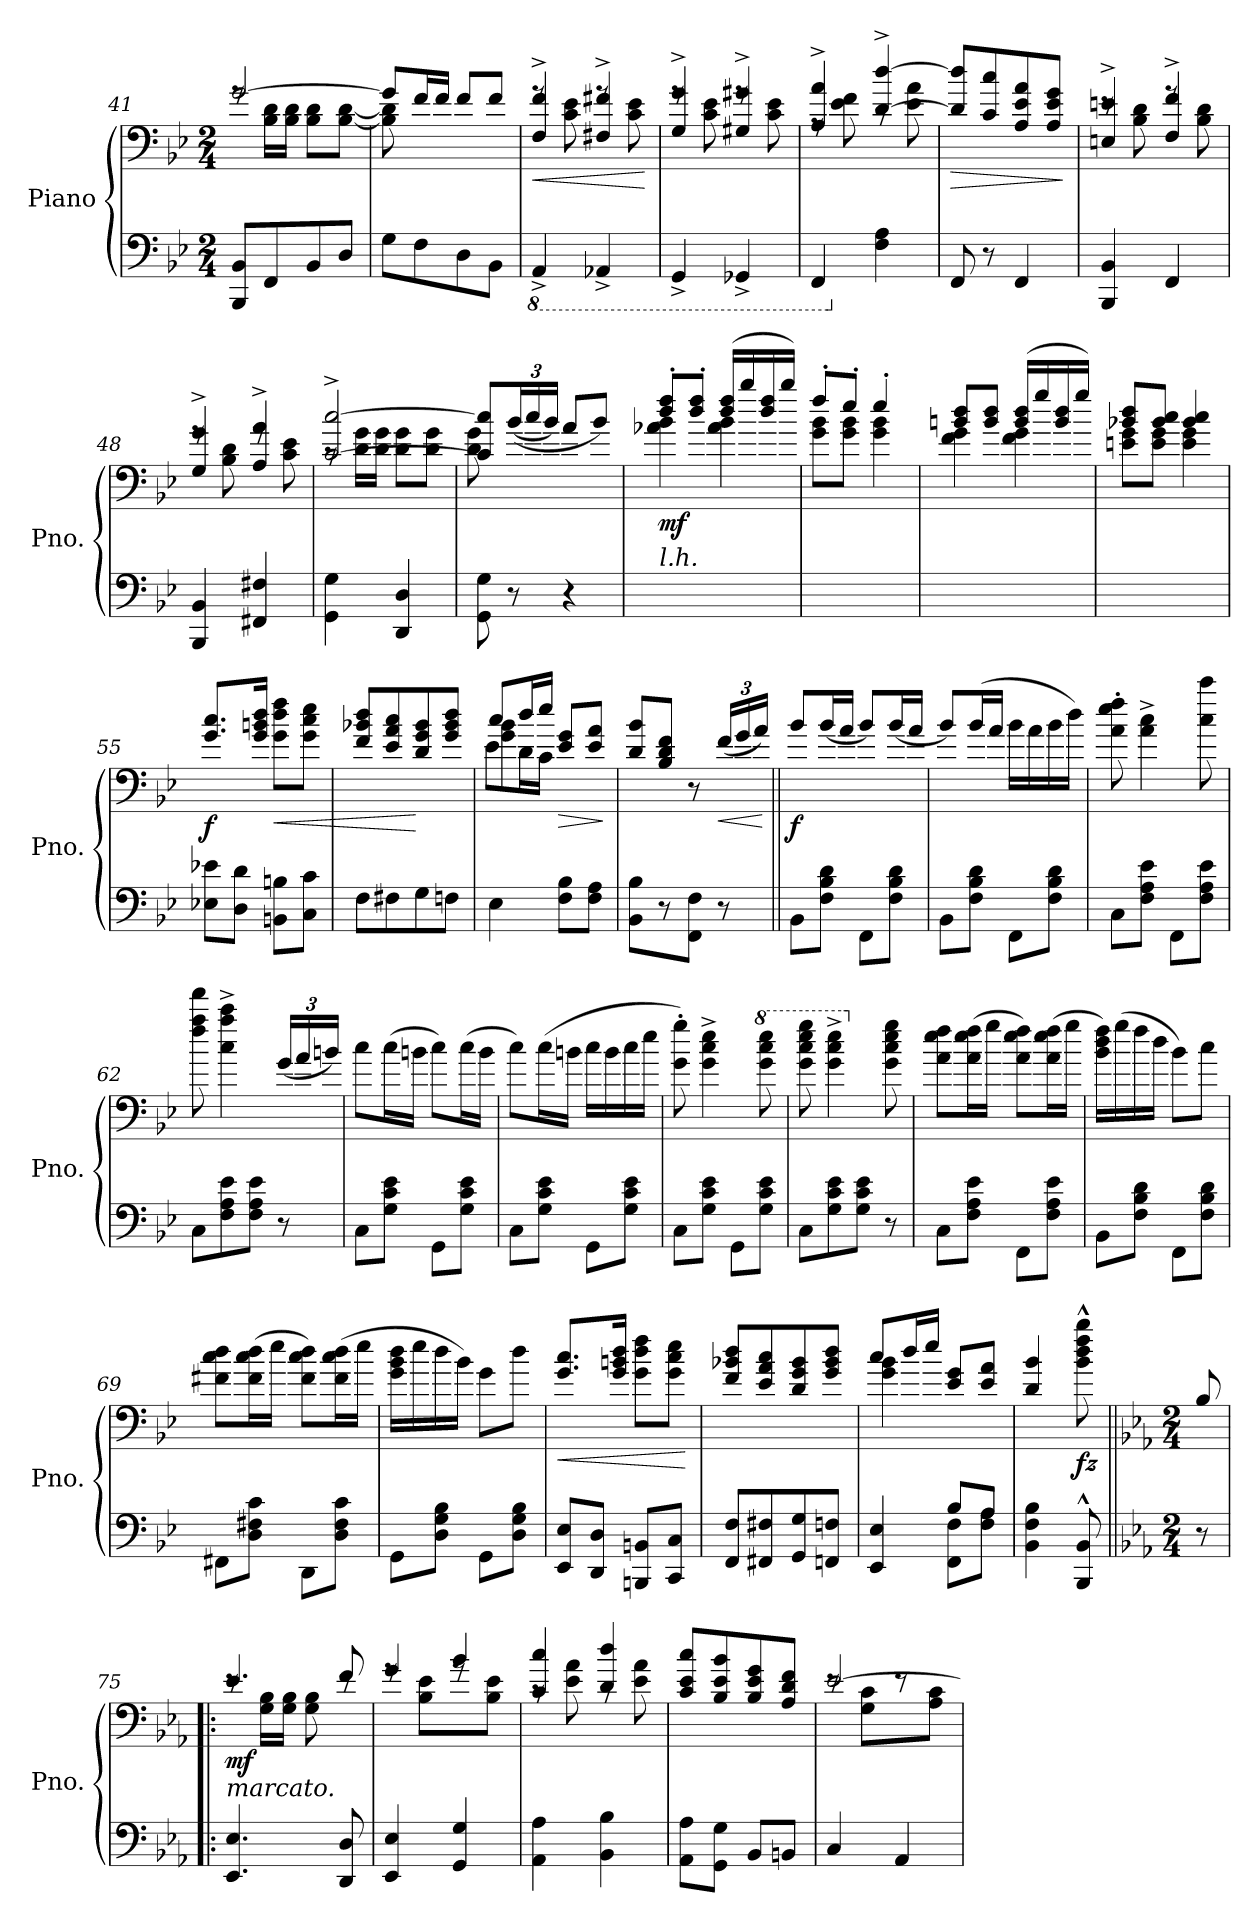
**kern	**kern	**dynam
*part1	*part1	*part1
*staff2	*staff1	*staff1/2
*I"Piano	*	*
*I'Pno.	*	*
*clefF4	*clefF4	*
*k[b-e-]	*k[b-e-]	*
*M2/4	*M2/4	*
=41	=41	=41
*	*^	*
8BBB-/ 8BB-/L	[2g/	8rg	.
8FF/	.	16B-\ 16d\LL	.
.	.	16B-\ 16d\JJ	.
8BB-/	.	8B-\ 8d\L	.
8D/J	.	[8B-\ [8d\J	.
=42	=42	=42	=42
8G\L	8g/L]	8B-\] 8d\]	.
8F\	16f/L	4.ryy	.
.	16f/JJ	.	.
8D\	8f/L	.	.
8BB-\J	8f/J	.	.
=43	=43	=43	=43
*8ba	*	*	*
!	!	!	!LO:HP:b
4AAA^/	4F/^ 4f/^	8rg	<
.	.	8c\ 8e-\	.
4AAA-X^/	4F#X/^ 4f#X/^	8rg	.
.	.	8c\ 8e-\	.
*	*v	*v	*
.	.	[
!!LO:LB:g=z
=44	=44	=44
*	*^	*
4GGG^/	4G/^ 4g/^	8rg	.
.	.	8c\ 8e-\	.
4GGG-X^/	4G#X/^ 4g#X/^	8rg	.
.	.	8c\ 8e-\	.
=45	=45	=45	=45
4FFF/	4A/^ 4a/^	8rA	.
.	.	8e-\ 8f\	.
*X8ba	*	*	*
4F\ 4A\	[4d/^ [4dd/^	8rc	.
.	.	8e-\ 8a\	.
=46	=46	=46	=46
!	!	!	!LO:HP:b
*	*v	*v	*
8FF/	8d/] 8dd/]L	>
8r	8c/ 8cc/	.
4FF/	8A/ 8e-/ 8a/	.
.	8A/ 8e-/ 8g/J	.
.	.	]
=47	=47	=47
*	*^	*
4BBB-/ 4BB-/	4En/^ 4en/^	8re	.
.	.	8B-\ 8d\	.
4FF/	4F/^ 4f/^	8rg	.
.	.	8B-\ 8d\	.
=48	=48	=48	=48
4BBB-/ 4BB-/	4G/^ 4g/^	8rg	.
.	.	8B-\ 8d\	.
4FF#X/ 4F#X/	4A/^ 4a/^	8rg	.
.	.	8c\ 8e-\	.
!!LO:LB:g=z	!!
=49	=49	=49	=49
4GG\ 4G\	[2c/^ [2cc/^	8rc	.
.	.	16d\ 16g\LL	.
.	.	16d\ 16g\JJ	.
4DD/ 4D/	.	8d\ 8g\L	.
.	.	8d\ 8g\J	.
=50	=50	=50	=50
8GG\ 8G\	8c/] 8cc/]L	8d\ 8g\	.
*	*Xbrackettup	*	*
8r	(<(<24b-/L	4.ryy	.
.	24cc/	.	.
.	24b-/JJ)	.	.
4r	8a/L	.	.
.	8b-/J)	.	.
=51	=51	=51	=51
!LO:TX:a:i:t=l.h.	!	!	!
!	!	!	!LO:DY:b
2ryy	8dd/' 8ff/'L	4a-X\ 4b-\	mf
.	8dd/' 8ff/'J	.	.
.	(>16dd/ 16ff/LL	4a-\ 4b-\	.
.	16bb-/	.	.
.	16dd/ 16ff/	.	.
.	16bb-/JJ)	.	.
=52	=52	=52	=52
2ryy	8ff'/L	8g\ 8b-\L	.
.	8ee-'/J	8g\ 8b-\J	.
.	4ee-'/	4g\ 4b-\	.
=53	=53	=53	=53
2ryy	8bn/ 8dd/L	4f\ 4g\	.
.	8b/ 8dd/J	.	.
.	(>16b/ 16dd/LL	4f\ 4g\	.
.	16gg/	.	.
.	16b/ 16dd/	.	.
.	16gg/JJ)	.	.
!!LO:PB:g=z	!!
=54	=54	=54	=54
2ryy	8b-X/ 8dd/L	8en\ 8g\L	.
.	8b-/ 8cc/J	8e\ 8g\J	.
.	4b-/ 4cc/	4e\ 4g\	.
=55	=55	=55	=55
!	!	!	!LO:DY:b
*	*v	*v	*
8E-X\ 8e-X\L	8.g/ 8.cc/L	f
8D\ 8d\J	.	.
.	16g/ 16bn/ 16dd/Jk	.
!	!	!LO:HP:b
8BBn\ 8Bn\L	8g\ 8dd\ 8ff\L	<
8C\ 8c\J	8g\ 8cc\ 8ee-\J	.
=56	=56	=56
8F\L	8f/ 8b-X/ 8dd/L	.
8F#X\	8e-/ 8a/ 8cc/	.
8G\	8d/ 8g/ 8b-/	[
8Fn\J	8g/ 8b-/ 8dd/J	.
=57	=57	=57
*	*^	*
*	*	*^	*
4E-\	8cc/L	4g\ 4b-\	8e-!\L	.
.	16dd/L	.	16d!\L	.
.	16ee-/JJ	.	16c!\JJ	.
!	!	!	!	!LO:HP:b
8F\ 8B-\L	8e-/ 8g/L	4ryy	4ryy	>
8F\ 8A\J	8e-/ 8a/J	.	.	.
*	*v	*v	*v	*
.	.	]
=58	=58	=58
8BB-\ 8B-\L	8d/ 8b-/L	.
8r	8B-/ 8d/ 8f/J	.
8FF\ 8F\J	8r	.
!	!	!LO:HP:b
8r	(<24f/LL	<
.	24g/	.
.	24a/JJ)	.
.	.	[
!!LO:PB:g=z
=59||	=59||	=59||
!	!	!LO:DY:b
8BB-\L	8b-/L	f
8F\ 8B-\ 8d\J	(<16b-/L	.
.	16a/JJ	.
8FF\L	8b-/L)	.
8F\ 8B-\ 8d\J	(<16b-/L	.
.	16a/JJ	.
=60	=60	=60
8BB-\L	8b-/L)	.
8F\ 8B-\ 8d\J	(>16b-/L	.
.	16a/JJ	.
8FF\L	16b-\LL	.
.	16a\	.
8F\ 8B-\ 8d\J	16b-\	.
.	16dd\JJ)	.
=61	=61	=61
8C\L	8a\' 8ee-\' 8ff\'	.
8F\ 8A\ 8e-\J	4a\^ 4cc\^	.
8FF\L	.	.
8F\ 8A\ 8e-\J	8cc\ 8ccc\	.
=62	=62	=62
8C\L	8ff\ 8aa\ 8fff\	.
8F\ 8A\ 8e-\	4cc\^ 4aa\^ 4ccc\^	.
8F\ 8A\ 8e-\J	.	.
8r	(<24g/LL	.
.	24a/	.
.	24bn/JJ)	.
=63	=63	=63
8C\L	8cc\L	.
8G\ 8c\ 8e-\J	(>16cc\L	.
.	16bn\JJ	.
8GG\L	8cc\L)	.
8G\ 8c\ 8e-\J	(>16cc\L	.
.	16b\JJ	.
!!LO:LB:g=z
=64	=64	=64
8C\L	8cc\L)	.
8G\ 8c\ 8e-\J	(>16cc\L	.
.	16bn\JJ	.
8GG\L	16cc\LL	.
.	16b\	.
8G\ 8c\ 8e-\J	16cc\	.
.	16ee-\JJ	.
=65	=65	=65
8C\L	8g\' 8gg\')	.
8G\ 8c\ 8e-\J	4g\^ 4cc\^ 4ee-\^	.
8GG\L	.	.
*	*8va	*
8G\ 8c\ 8e-\J	8gg\ 8ccc\ 8eee-\	.
=66	=66	=66
8C\L	8gg\ 8ccc\ 8eee-\ 8ggg\	.
8G\ 8c\ 8e-\	4gg\^ 4ccc\^ 4eee-\^	.
8G\ 8c\ 8e-\J	.	.
*	*X8va	*
8r	8g\ 8cc\ 8ee-\ 8gg\	.
=67	=67	=67
8C\L	8a\ 8ee-\ 8ff\L	.
8F\ 8A\ 8e-\J	(>16a\ 16ee-\ 16ff\L	.
.	16gg\JJ	.
8FF\L	8a\ 8ee-\ 8ff\L)	.
8F\ 8A\ 8e-\J	(>16a\ 16ee-\ 16ff\L	.
.	16gg\JJ	.
=68	=68	=68
8BB-\L	16b-\ 16dd\ 16ff\LL)	.
.	(>16gg\	.
8F\ 8B-\ 8d\J	16ff\	.
.	16dd\JJ	.
8FF\L	8b-\L)	.
8F\ 8B-\ 8d\J	8cc\J	.
!!LO:LB:g=z
=69	=69	=69
8FF#X\L	8f#X\ 8cc\ 8dd\L	.
8D\ 8F#X\ 8c\J	(>16f#\ 16cc\ 16dd\L	.
.	16ee-\JJ	.
8DD\L	8f#\ 8cc\ 8dd\L)	.
8D\ 8F#\ 8c\J	(>16f#\ 16cc\ 16dd\L	.
.	16ee-\JJ	.
=70	=70	=70
8GG\L	16g\ 16b-\ 16dd\LL	.
.	16ee-\	.
8D\ 8G\ 8B-\J	16dd\	.
.	16b-\JJ)	.
8GG\L	8g\L	.
8D\ 8G\ 8B-\J	8dd\J	.
=71	=71	=71
!	!	!LO:HP:b
8EE-/ 8E-/L	8.g/ 8.cc/L	<
8DD/ 8D/J	.	.
.	16g/ 16bn/ 16dd/Jk	.
8BBBn/ 8BBn/L	8g\ 8dd\ 8ff\L	.
8CC/ 8C/J	8g\ 8cc\ 8ee-\J	.
.	.	[
=72	=72	=72
8FF/ 8F/L	8f/ 8b-X/ 8dd/L	.
8FF#X/ 8F#X/	8e-/ 8a/ 8cc/	.
8GG/ 8G/	8d/ 8g/ 8b-/	.
8FFn/ 8Fn/J	8g/ 8b-/ 8dd/J	.
=73	=73	=73
*^	*^	*
4EE-/ 4E-/	4ryy	8cc/L	4g\ 4b-\	.
.	.	16dd/L	.	.
.	.	16ee-/JJ	.	.
8B-!/L	8FF\ 8F\L	8e-/ 8g/L	4ryy	.
8A/J	8F\ 8A\J	8e-/ 8a/J	.	.
*v	*v	*	*	*
*	*v	*v	*
=74	=74	=74
4BB-\ 4F\ 4B-\	4d/ 4b-/	.
!	!	!LO:DY:b
8BBB-/^^ 8BB-/^^	8b-\^^ 8dd\^^ 8ff\^^ 8bb-\^^	fz
!!LO:LB:g=z
=74X1||	=74X1||	=74X1||
*k[b-e-a-]	*k[b-e-a-]	*
*M2/4	*M2/4	*
8r	8B-/	.
=75!|:	=75!|:	=75!|:
*	*^	*
!LO:TX:a:i:t=marcato.	!	!	!
!	!	!	!LO:DY:b
4.EE-/ 4.E-/	4.e-/	8re	mf
.	.	16G\ 16B-\LL	.
.	.	16G\ 16B-\JJ	.
.	.	8G\ 8B-\	.
8DD/ 8D/	8f/	8re	.
=76	=76	=76	=76
4EE-/ 4E-/	4g/	8rg	.
.	.	8B-\ 8e-\L	.
4GG/ 4G/	4b-/	8rg	.
.	.	8B-\ 8e-\J	.
=77	=77	=77	=77
4AA-\ 4A-\	4c/ 4cc/	8rc	.
.	.	8e-\ 8a-\	.
4BB-\ 4B-\	4d/ 4dd/	8rc	.
.	.	8e-\ 8a-\	.
*	*v	*v	*
=78	=78	=78
8AA-\ 8A-\L	8c/ 8e-/ 8cc/L	.
8GG\ 8G\J	8B-/ 8e-/ 8b-/	.
8BB-/L	8B-/ 8e-/ 8g/	.
8BBn/J	8A-/ 8d/ 8f/J	.
=79	=79	=79
*	*^	*
4C/	[2e-/	8re	.
.	.	8G\ 8c\L	.
4AA-/	.	8re	.
.	.	8A-\ 8c\J	.
*	*v	*v	*
=	=	=
*-	*-	*-
